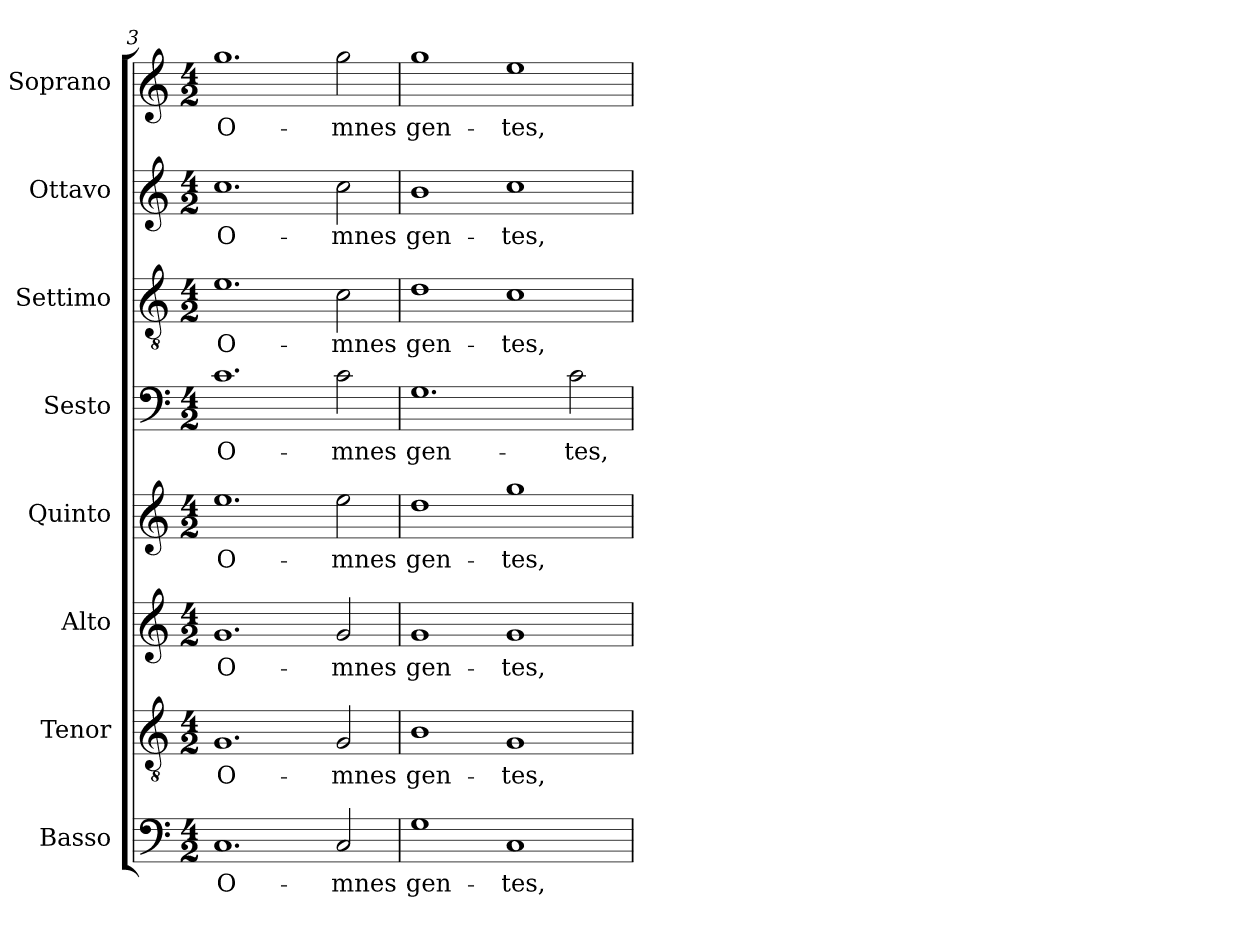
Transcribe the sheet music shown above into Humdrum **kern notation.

**kern	**text	**kern	**text	**kern	**text	**kern	**text	**kern	**text	**kern	**text	**kern	**text	**kern	**text
*part8	*part8	*part7	*part7	*part6	*part6	*part5	*part5	*part4	*part4	*part3	*part3	*part2	*part2	*part1	*part1
*staff8	*staff8	*staff7	*staff7	*staff6	*staff6	*staff5	*staff5	*staff4	*staff4	*staff3	*staff3	*staff2	*staff2	*staff1	*staff1
*I"Basso	*	*I"Tenor	*	*I"Alto	*	*I"Quinto	*	*I"Sesto	*	*I"Settimo	*	*I"Ottavo	*	*I"Soprano	*
*I'B.	*	*I'T.	*	*I'A.	*	*I'Q.	*	*I'Ss.	*	*I'St.	*	*I'Ot.	*	*I'S.	*
*clefF4	*	*clefGv2	*	*clefG2	*	*clefG2	*	*clefF4	*	*clefGv2	*	*clefG2	*	*clefG2	*
*	*	*ITrd7c12	*	*	*	*	*	*	*	*ITrd7c12	*	*	*	*	*
*k[]	*	*k[]	*	*k[]	*	*k[]	*	*k[]	*	*k[]	*	*k[]	*	*k[]	*
*C:	*	*C:	*	*C:	*	*C:	*	*C:	*	*C:	*	*C:	*	*C:	*
*M4/2	*	*M4/2	*	*M4/2	*	*M4/2	*	*M4/2	*	*M4/2	*	*M4/2	*	*M4/2	*
=3	=3	=3	=3	=3	=3	=3	=3	=3	=3	=3	=3	=3	=3	=3	=3
!	!LO:LY:b:color=#000000	!	!	!	!	!	!	!	!	!	!	!	!	!	!
!	!	!	!LO:LY:b:color=#000000	!	!	!	!	!	!	!	!	!	!	!	!
!	!	!	!	!	!LO:LY:b:color=#000000	!	!	!	!	!	!	!	!	!	!
!	!	!	!	!	!	!	!LO:LY:b:color=#000000	!	!	!	!	!	!	!	!
!	!	!	!	!	!	!	!	!	!LO:LY:b:color=#000000	!	!	!	!	!	!
!	!	!	!	!	!	!	!	!	!	!	!LO:LY:b:color=#000000	!	!	!	!
!	!	!	!	!	!	!	!	!	!	!	!	!	!LO:LY:b:color=#000000	!	!
!	!	!	!	!	!	!	!	!	!	!	!	!	!	!	!LO:LY:b:color=#000000
1.Ci	O-	1.GGi	O-	1.gi	O-	1.eei	O-	1.ci	O-	1.Ei	O-	1.cci	O-	1.ggi	O-
!	!LO:LY:b:color=#000000	!	!	!	!	!	!	!	!	!	!	!	!	!	!
!	!	!	!LO:LY:b:color=#000000	!	!	!	!	!	!	!	!	!	!	!	!
!	!	!	!	!	!LO:LY:b:color=#000000	!	!	!	!	!	!	!	!	!	!
!	!	!	!	!	!	!	!LO:LY:b:color=#000000	!	!	!	!	!	!	!	!
!	!	!	!	!	!	!	!	!	!LO:LY:b:color=#000000	!	!	!	!	!	!
!	!	!	!	!	!	!	!	!	!	!	!LO:LY:b:color=#000000	!	!	!	!
!	!	!	!	!	!	!	!	!	!	!	!	!	!LO:LY:b:color=#000000	!	!
!	!	!	!	!	!	!	!	!	!	!	!	!	!	!	!LO:LY:b:color=#000000
2Ci/	-mnes	2GGi/	-mnes	2gi/	-mnes	2eei\	-mnes	2ci\	-mnes	2Ci\	-mnes	2cci\	-mnes	2ggi\	-mnes
=4	=4	=4	=4	=4	=4	=4	=4	=4	=4	=4	=4	=4	=4	=4	=4
!	!LO:LY:b:color=#000000	!	!	!	!	!	!	!	!	!	!	!	!	!	!
!	!	!	!LO:LY:b:color=#000000	!	!	!	!	!	!	!	!	!	!	!	!
!	!	!	!	!	!LO:LY:b:color=#000000	!	!	!	!	!	!	!	!	!	!
!	!	!	!	!	!	!	!LO:LY:b:color=#000000	!	!	!	!	!	!	!	!
!	!	!	!	!	!	!	!	!	!LO:LY:b:color=#000000	!	!	!	!	!	!
!	!	!	!	!	!	!	!	!	!	!	!LO:LY:b:color=#000000	!	!	!	!
!	!	!	!	!	!	!	!	!	!	!	!	!	!LO:LY:b:color=#000000	!	!
!	!	!	!	!	!	!	!	!	!	!	!	!	!	!	!LO:LY:b:color=#000000
1Gi	gen-	1BBi	gen-	1gi	gen-	1ddi	gen-	1.Gi	gen-	1Di	gen-	1bi	gen-	1ggi	gen-
!	!LO:LY:b:color=#000000	!	!	!	!	!	!	!	!	!	!	!	!	!	!
!	!	!	!LO:LY:b:color=#000000	!	!	!	!	!	!	!	!	!	!	!	!
!	!	!	!	!	!LO:LY:b:color=#000000	!	!	!	!	!	!	!	!	!	!
!	!	!	!	!	!	!	!LO:LY:b:color=#000000	!	!	!	!	!	!	!	!
!	!	!	!	!	!	!	!	!	!	!	!LO:LY:b:color=#000000	!	!	!	!
!	!	!	!	!	!	!	!	!	!	!	!	!	!LO:LY:b:color=#000000	!	!
!	!	!	!	!	!	!	!	!	!	!	!	!	!	!	!LO:LY:b:color=#000000
1Ci	-tes,	1GGi	-tes,	1gi	-tes,	1ggi	-tes,	.	.	1Ci	-tes,	1cci	-tes,	1eei	-tes,
!	!	!	!	!	!	!	!	!	!LO:LY:b:color=#000000	!	!	!	!	!	!
.	.	.	.	.	.	.	.	2ci\	-tes,	.	.	.	.	.	.
=	=	=	=	=	=	=	=	=	=	=	=	=	=	=	=
*-	*-	*-	*-	*-	*-	*-	*-	*-	*-	*-	*-	*-	*-	*-	*-
